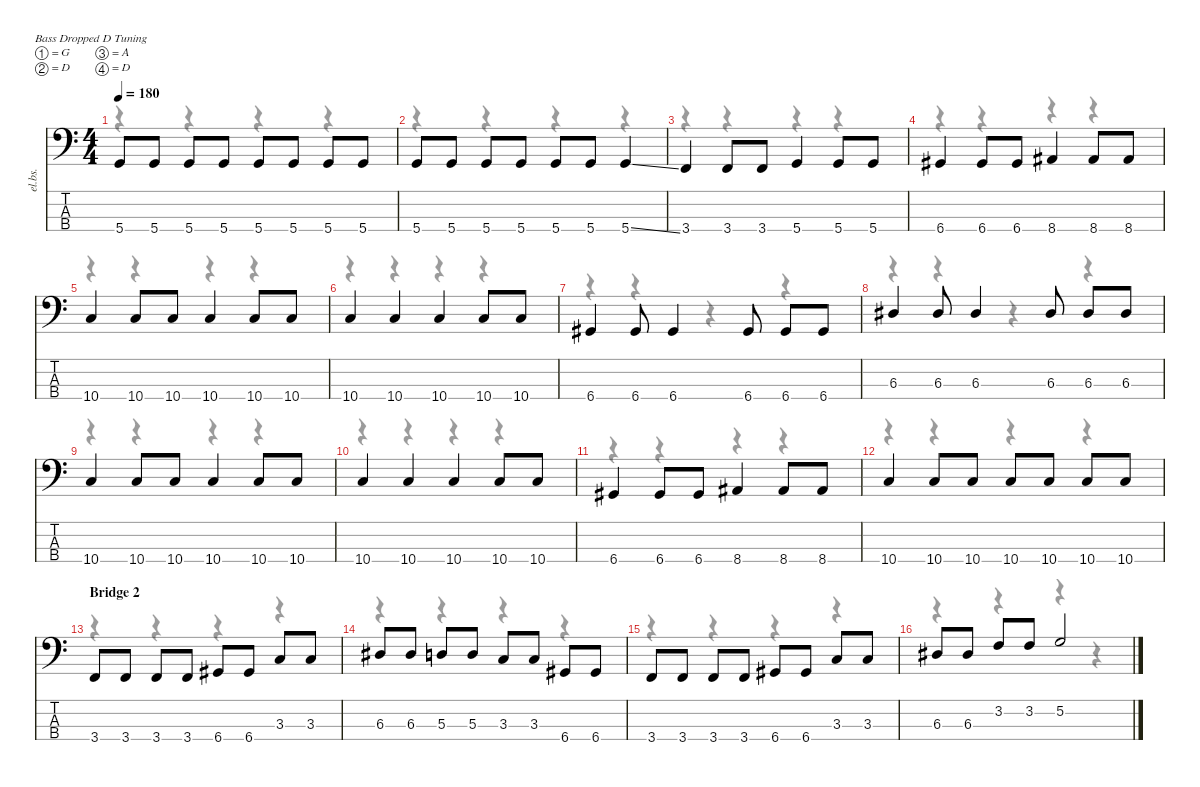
\defaultSystemsLayout 4
\hideDynamics
\bracketExtendMode nobrackets
\track ("Bass" "el.bs.") {instrument electricbasspick}
\staff {score tabs}
\tuning (G2 D2 A1 D1)
\voice
\ts (4 4)
\tempo 180
\clef f4
\ks c
5.4.8{dy f} 5.4.8 5.4.8 5.4.8 5.4.8 5.4.8 5.4.8 5.4.8 |
5.4.8 5.4.8 5.4.8 5.4.8 5.4.8 5.4.8 5.4{ss}.4 |
3.4.4 3.4.8 3.4.8 5.4.4 5.4.8 5.4.8 |
6.4{acc #}.4 6.4{acc #}.8 6.4{acc #}.8 8.4{acc #}.4 8.4{acc #}.8 8.4{acc #}.8 |
10.4.4 10.4.8 10.4.8 10.4.4 10.4.8 10.4.8 |
10.4.4 10.4.4 10.4.4 10.4.8 10.4.8 |
6.4{acc #}.4 6.4{acc #}.8 6.4{acc #}.4 6.4{acc #}.8 6.4{acc #}.8 6.4{acc #}.8 |
6.3{acc #}.4 6.3{acc #}.8 6.3{acc #}.4 6.3{acc #}.8 6.3{acc #}.8 6.3{acc #}.8 |
10.4.4 10.4.8 10.4.8 10.4.4 10.4.8 10.4.8 |
10.4.4 10.4.4 10.4.4 10.4.8 10.4.8 |
6.4{acc #}.4 6.4{acc #}.8 6.4{acc #}.8 8.4{acc #}.4 8.4{acc #}.8 8.4{acc #}.8 |
10.4.4 10.4.8 10.4.8 10.4.8 10.4.8 10.4.8 10.4.8 |
\section ("" "Bridge 2")
3.4.8 3.4.8 3.4.8 3.4.8 6.4{acc #}.8 6.4{acc #}.8 3.3.8 3.3.8 |
6.3{acc #}.8 6.3{acc #}.8 5.3.8 5.3.8 3.3.8 3.3.8 6.4{acc #}.8 6.4{acc #}.8 |
3.4.8 3.4.8 3.4.8 3.4.8 6.4{acc #}.8 6.4{acc #}.8 3.3.8 3.3.8 |
6.3{acc #}.8 6.3{acc #}.8 3.2.8 3.2.8 5.2.2
\voice
\clef f4
\ottava regular
\simile none
\ks c
r.4{dy mf} r.4 r.4 r.4 |
r.4 r.4 r.4 r.4 |
r.4 r.4 r.4 r.4 |
r.4 r.4 r.4 r.4 |
r.4 r.4 r.4 r.4 |
r.4 r.4 r.4 r.4 |
r.4 r.4 r.4 r.4 |
r.4 r.4 r.4 r.4 |
r.4 r.4 r.4 r.4 |
r.4 r.4 r.4 r.4 |
r.4 r.4 r.4 r.4 |
r.4 r.4 r.4 r.4 |
r.4 r.4 r.4 r.4 |
r.4 r.4 r.4 r.4 |
r.4 r.4 r.4 r.4 |
r.4 r.4 r.4 r.4
